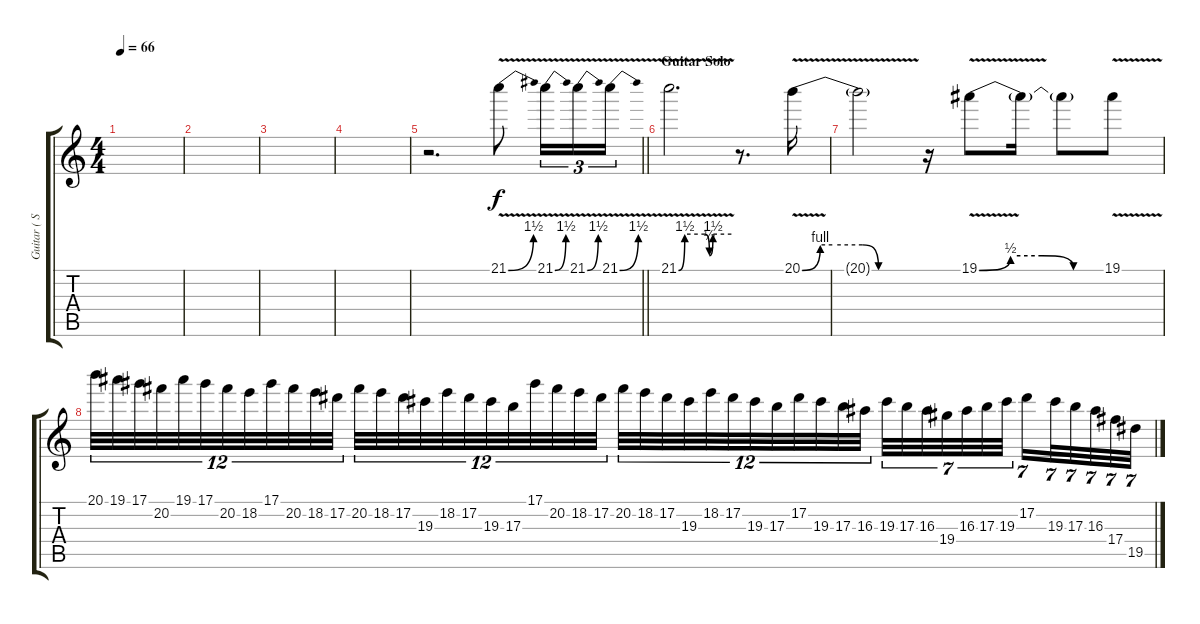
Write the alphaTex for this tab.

\track ("Guitar ( Solo )" "Guitar ( S") {instrument overdrivenguitar}
\staff {score tabs}
\tuning (Eb4 Bb3 Gb3 Db3 Ab2 Eb2) {hide}
\ts (4 4)
\tempo 66
\clef g2
\ks c
|
|
|
|
\barLineRight lightlight
r.2{d} 21.1{be (bend 0 0 60 6) v}.8 21.1{be (bend 0 0 60 6) v}.16{tu (3 2)} 21.1{be (bend 0 0 60 6) v}.16{tu (3 2)} 21.1{be (bend 0 0 60 6) v}.16{tu (3 2)} |
\section ("" "Guitar Solo")
21.1{be (custom 0 0 7 6 30 6 35 2 39 6 60 6) v}.2{d} r.8{d} 20.1{be (custom 0 0 9 4 15 4 30 4 38 0 60 0) v}.16 |
20.1{t}.2 r.16 19.1{be (custom 0 0 15 2 30 2 45 0 60 0) v}.8 19.1{t}.16 19.1{t}.8 19.1{v}.8 |
20.1.32{tu (12 8)} 19.1.32{tu (12 8)} 17.1.32{tu (12 8)} 20.2.32{tu (12 8)} 19.1.32{tu (12 8)} 17.1.32{tu (12 8)} 20.2.32{tu (12 8)} 18.2.32{tu (12 8)} 17.1.32{tu (12 8)} 20.2.32{tu (12 8)} 18.2.32{tu (12 8)} 17.2.32{tu (12 8)} 20.2.32{tu (12 8)} 18.2.32{tu (12 8)} 17.2.32{tu (12 8)} 19.3.32{tu (12 8)} 18.2.32{tu (12 8)} 17.2.32{tu (12 8)} 19.3.32{tu (12 8)} 17.3.32{tu (12 8)} 17.1.32{tu (12 8)} 20.2.32{tu (12 8)} 18.2.32{tu (12 8)} 17.2.32{tu (12 8)} 20.2.32{tu (12 8)} 18.2.32{tu (12 8)} 17.2.32{tu (12 8)} 19.3.32{tu (12 8)} 18.2.32{tu (12 8)} 17.2.32{tu (12 8)} 19.3.32{tu (12 8)} 17.3.32{tu (12 8)} 17.2.32{tu (12 8)} 19.3.32{tu (12 8)} 17.3.32{tu (12 8)} 16.3.32{tu (12 8)} 19.3.32{tu (7 4)} 17.3.32{tu (7 4)} 16.3.32{tu (7 4)} 19.4.32{tu (7 4)} 16.3.32{tu (7 4)} 17.3.32{tu (7 4)} 19.3.32{tu (7 4)} 17.2.16{tu (7 4)} 19.3.32{tu (7 4)} 17.3.32{tu (7 4)} 16.3.32{tu (7 4)} 17.4.32{tu (7 4)} 19.5.32{tu (7 4)}
